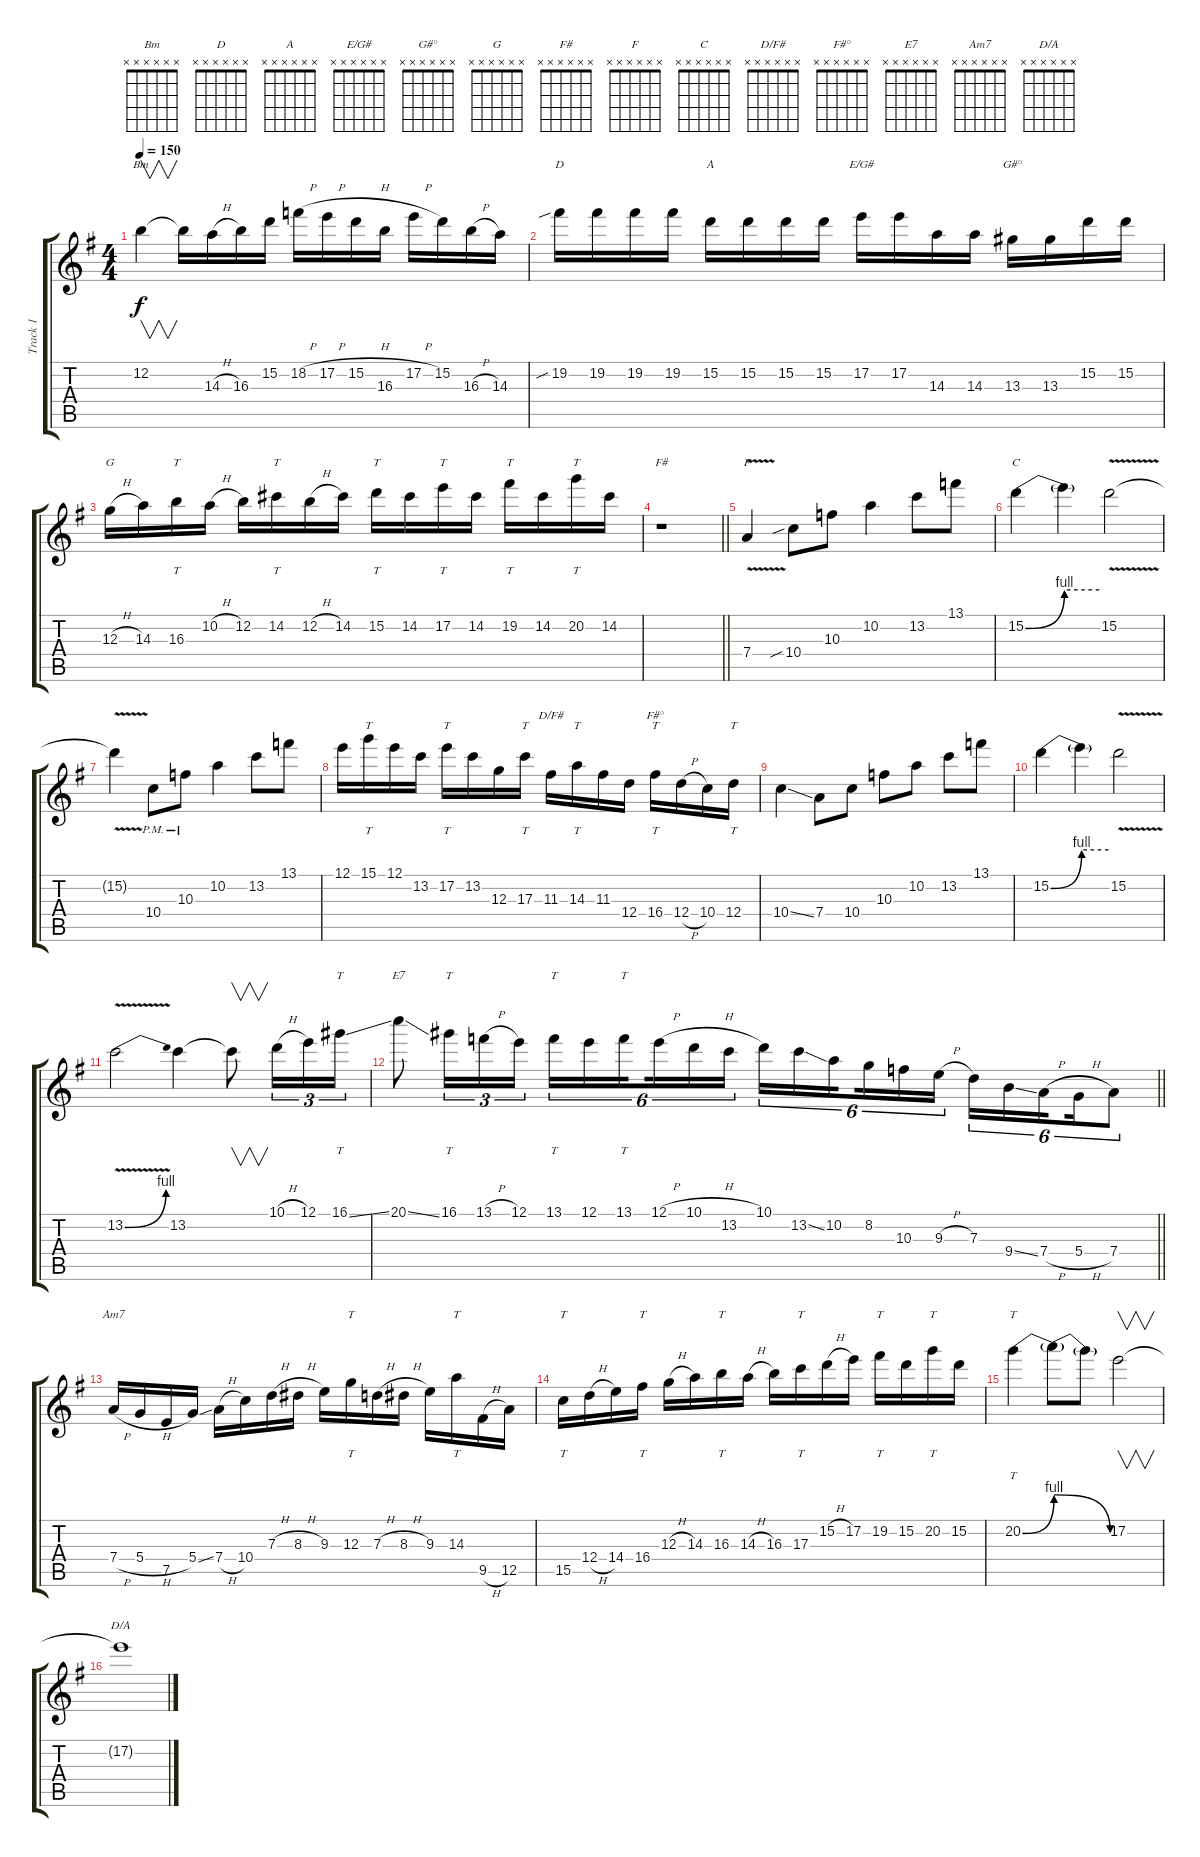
\track ("Track 1" "Track 1") {instrument distortionguitar}
\staff {score tabs}
\tuning (E4 B3 G3 D3 A2 E2) {hide}
\chord ("Bm" x x x x x x)
\chord ("D" x x x x x x)
\chord ("A" x x x x x x)
\chord ("E/G#" x x x x x x)
\chord ("G#°" x x x x x x)
\chord ("G" x x x x x x)
\chord ("F#" x x x x x x)
\chord ("F" x x x x x x)
\chord ("C" x x x x x x)
\chord ("D/F#" x x x x x x)
\chord ("F#°" x x x x x x)
\chord ("E7" x x x x x x)
\chord ("Am7" x x x x x x)
\chord ("D/A" x x x x x x)
\ts (4 4)
\tempo 150
\clef g2
\ks g
12.2.4{v ch "Bm" dy f} 12.2{t}.16 14.3{h}.16 16.3.16 15.2.16 18.2{h}.16 17.2{h}.16 15.2{h}.16 16.3.16 17.2{h}.16 15.2.16 16.3{h}.16 14.3.16 |
19.2{sib}.16{ch "D"} 19.2.16 19.2.16 19.2.16 15.2.16{ch "A"} 15.2.16 15.2.16 15.2.16 17.2.16{ch "E/G#"} 17.2.16 14.3.16 14.3.16 13.3.16{ch "G#°"} 13.3.16 15.2.16 15.2.16 |
12.3{h}.16{ch "G"} 14.3.16 16.3.16{tt} 10.2{h}.16 12.2.16 14.2.16{tt} 12.2{h}.16 14.2.16 15.2.16{tt} 14.2.16 17.2.16{tt} 14.2.16 19.2.16{tt} 14.2.16 20.2.16{tt} 14.2.16 |
\barLineRight lightlight
r.1{ch "F#"} |
7.4{v}.4{ch "F"} 10.4{sib}.8 10.3.8 10.2.4 13.2.8 13.1.8 |
15.2{be (bend 0 0 60 4)}.4{ch "C"} 15.2{be (hold 0 4 60 4) t}.4 15.2{v}.2 |
15.2{t}.4 10.4{pm}.8 10.3{pm}.8 10.2.4 13.2.8 13.1.8 |
12.1.16 15.1.16{tt} 12.1.16 13.2.16 17.2.16{tt} 13.2.16 12.3.16 17.3.16{tt} 11.3.16{ch "D/F#"} 14.3.16{tt} 11.3.16 12.4.16 16.4.16{tt ch "F#°"} 12.4{h}.16 10.4.16 12.4.16{tt} |
10.4{ss}.4 7.4.8 10.4.8 10.3.8 10.2.8 13.2.8 13.1.8 |
15.2{be (bend 0 0 60 4)}.4 15.2{be (hold 0 4 60 4) t}.4 15.2{v}.2 |
13.2{be (bend 0 0 60 4) v}.2 13.2.4 13.2{t}.8{v} 10.1{h}.16{tu (3 2)} 12.1.16{tu (3 2)} 16.1{ss}.16{tt tu (3 2)} |
\barLineRight lightlight
20.1{ss}.8{ch "E7"} 16.1.16{tt tu (3 2)} 13.1{h}.16{tu (3 2)} 12.1.16{tu (3 2)} 13.1.16{tt tu (6 4)} 12.1.16{tu (6 4)} 13.1.16{tt tu (6 4) beam splitsecondary} 12.1{h}.16{tu (6 4)} 10.1{h}.16{tu (6 4)} 13.2.16{tu (6 4)} 10.1.16{tu (6 4)} 13.2{ss}.16{tu (6 4)} 10.2.16{tu (6 4) beam splitsecondary} 8.2.16{tu (6 4)} 10.3.16{tu (6 4)} 9.3{h}.16{tu (6 4)} 7.3.16{tu (6 4)} 9.4{ss}.16{tu (6 4)} 7.4{h}.16{tu (6 4) beam splitsecondary} 5.4{h}.16{tu (6 4)} 7.4.8{tu (6 4)} |
7.4{h}.16{ch "Am7"} 5.4{h}.16 7.5.16 5.4{ss}.16 7.4{h}.16 10.4.16 7.3{h}.16 8.3{h}.16 9.3.16 12.3.16{tt} 7.3{h}.16 8.3{h}.16 9.3.16 14.3.16{tt} 9.5{h}.16 12.5.16 |
15.5.16{tt} 12.4{h}.16 14.4.16 16.4.16{tt} 12.3{h}.16 14.3.16 16.3.16{tt} 14.3{h}.16 16.3.16 17.3.16{tt} 15.2{h}.16 17.2.16 19.2.16{tt} 15.2.16 20.2.16{tt} 15.2.16 |
20.2{be (bend 0 0 60 4)}.4{tt} 20.2{be (release 0 4 60 0) t}.8 20.2{t}.8 17.2.2{v} |
17.2{t}.1{ch "D/A"}
